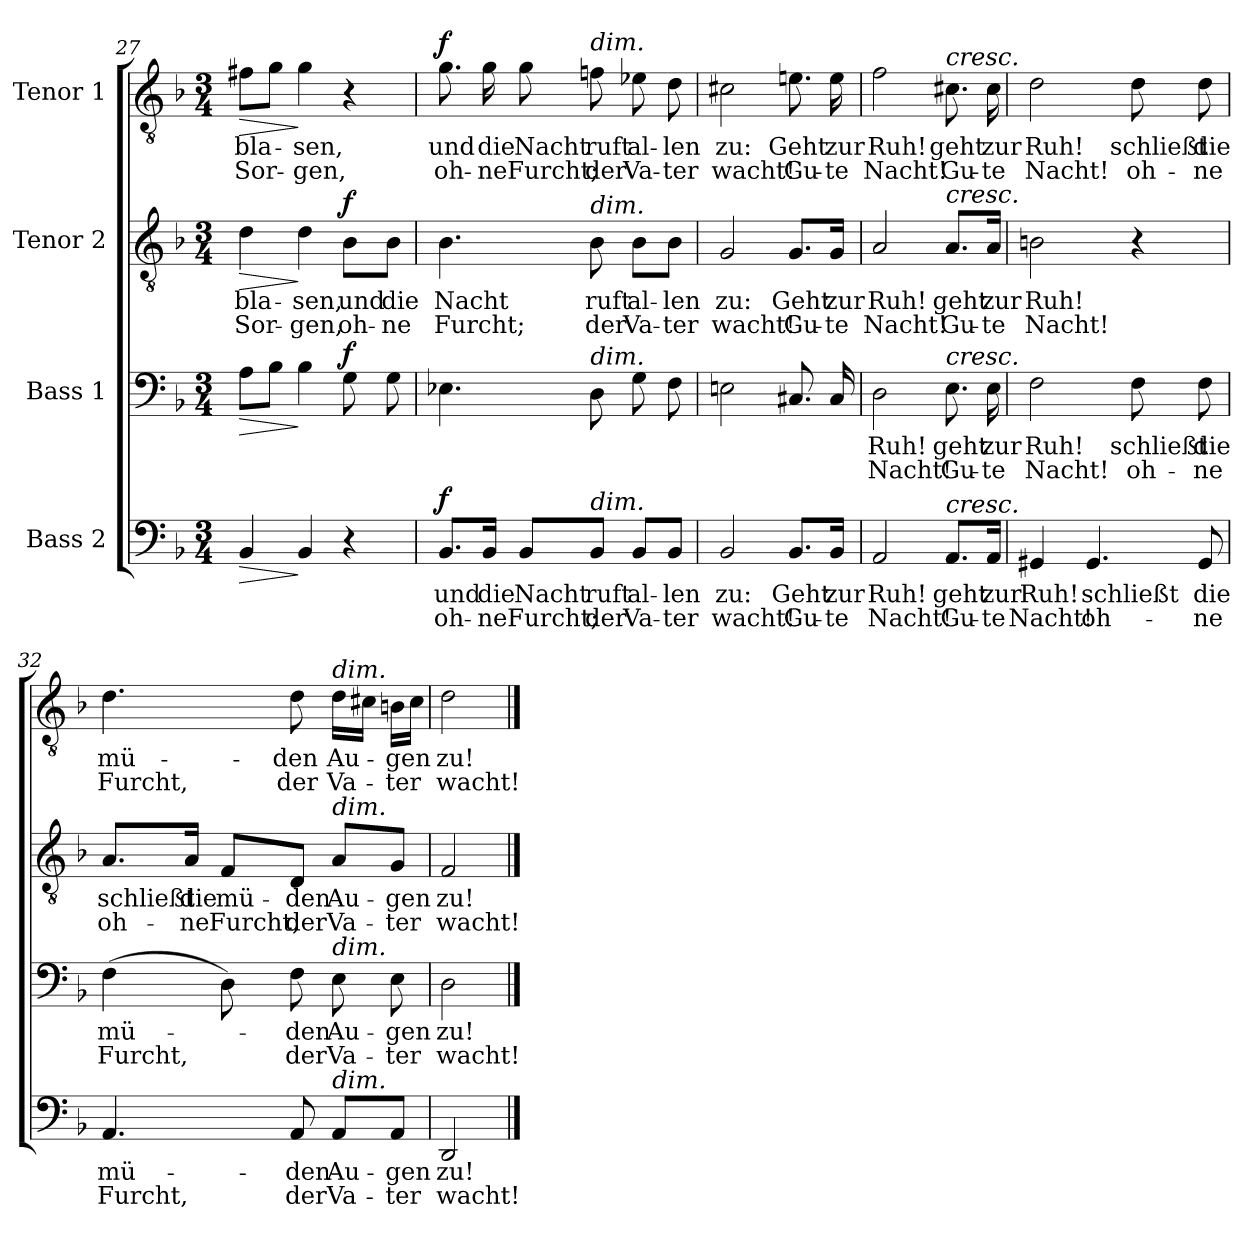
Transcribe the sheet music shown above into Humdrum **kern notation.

**kern	**text	**text	**dynam	**kern	**text	**text	**dynam	**kern	**text	**text	**dynam	**kern	**text	**text	**dynam
*part4	*part4	*part4	*part4	*part3	*part3	*part3	*part3	*part2	*part2	*part2	*part2	*part1	*part1	*part1	*part1
*staff4	*staff4	*staff4	*staff4	*staff3	*staff3	*staff3	*staff3	*staff2	*staff2	*staff2	*staff2	*staff1	*staff1	*staff1	*staff1
*I"Bass 2	*	*	*	*I"Bass 1	*	*	*	*I"Tenor 2	*	*	*	*I"Tenor 1	*	*	*
!!LO:LB:g=z
*clefF4	*	*	*	*clefF4	*	*	*	*clefGv2	*	*	*	*clefGv2	*	*	*
*k[b-]	*	*	*	*k[b-]	*	*	*	*k[b-]	*	*	*	*k[b-]	*	*	*
*M3/4	*	*	*	*M3/4	*	*	*	*M3/4	*	*	*	*M3/4	*	*	*
=27	=27	=27	=27	=27	=27	=27	=27	=27	=27	=27	=27	=27	=27	=27	=27
!	!	!	!LO:HP:b	!	!	!	!LO:HP:b	!	!	!	!LO:HP:b	!	!	!	!LO:HP:b
4BB-/	.	.	>	8A\L	.	.	>	4d\	bla-	Sor-	>	8f#X\L	bla-	Sor-	>
.	.	.	.	8B-\J	.	.	.	.	.	.	.	8g\J	.	.	.
4BB-/	.	.	]	4B-\	.	.	]	4d\	-sen,	-gen,	]	4g\	-sen,	-gen,	]
!	!	!	!	!	!	!	!LO:DY:a	!	!	!	!LO:DY:a	!	!	!	!
4r	.	.	.	8G\	.	.	f	8B-\L	und	oh-	f	4r	.	.	.
.	.	.	.	8G\	.	.	.	8B-\J	die	-ne	.	.	.	.	.
=28	=28	=28	=28	=28	=28	=28	=28	=28	=28	=28	=28	=28	=28	=28	=28
!	!	!	!LO:DY:a	!	!	!	!	!	!	!	!	!	!	!	!LO:DY:a
8.BB-/L	und	oh-	f	4.E-X\	.	.	.	4.B-\	Nacht	Furcht;	.	8.g\	und	oh-	f
16BB-/Jk	die	-ne	.	.	.	.	.	.	.	.	.	16g\	die	-ne	.
8BB-/L	Nacht	Furcht;	.	.	.	.	.	.	.	.	.	8g\	Nacht	Furcht;	.
!	!	!	!	!	!	!	!	!	!	!	!	!LO:TX:a:i:t=dim.	!	!	!
!	!	!	!	!	!	!	!	!LO:TX:a:i:t=dim.	!	!	!	!	!	!	!
!	!	!	!	!LO:TX:a:i:t=dim.	!	!	!	!	!	!	!	!	!	!	!
!LO:TX:a:i:t=dim.	!	!	!	!	!	!	!	!	!	!	!	!	!	!	!
8BB-/J	ruft	der	.	8D\	.	.	.	8B-\	ruft	der	.	8fn\	ruft	der	.
8BB-/L	al-	Va-	.	8G\	.	.	.	8B-\L	al-	Va-	.	8e-X\	al-	Va-	.
8BB-/J	-len	-ter	.	8F\	.	.	.	8B-\J	-len	-ter	.	8d\	-len	-ter	.
=29	=29	=29	=29	=29	=29	=29	=29	=29	=29	=29	=29	=29	=29	=29	=29
2BB-/	zu:	wacht!	.	2En\	.	.	.	2G/	zu:	wacht!	.	2c#X\	zu:	wacht!	.
8.BB-/L	Geht	Gu-	.	8.C#X/	.	.	.	8.G/L	Geht	Gu-	.	8.en\	Geht	Gu-	.
16BB-/Jk	zur	-te	.	16C#/	.	.	.	16G/Jk	zur	-te	.	16e\	zur	-te	.
!!LO:LB:g=z
=30	=30	=30	=30	=30	=30	=30	=30	=30	=30	=30	=30	=30	=30	=30	=30
2AA/	Ruh!	Nacht!	.	2D\	Ruh!	Nacht!	.	2A/	Ruh!	Nacht!	.	2f\	Ruh!	Nacht!	.
!	!	!	!	!	!	!	!	!	!	!	!	!LO:TX:a:i:t=cresc.	!	!	!
!	!	!	!	!	!	!	!	!LO:TX:a:i:t=cresc.	!	!	!	!	!	!	!
!	!	!	!	!LO:TX:a:i:t=cresc.	!	!	!	!	!	!	!	!	!	!	!
!LO:TX:a:i:t=cresc.	!	!	!	!	!	!	!	!	!	!	!	!	!	!	!
8.AA/L	geht	Gu-	.	8.E\	geht	Gu-	.	8.A/L	geht	Gu-	.	8.c#X\	geht	Gu-	.
16AA/Jk	zur	-te	.	16E\	zur	-te	.	16A/Jk	zur	-te	.	16c#\	zur	-te	.
=31	=31	=31	=31	=31	=31	=31	=31	=31	=31	=31	=31	=31	=31	=31	=31
4GG#X/	Ruh!	Nacht!	.	2F\	Ruh!	Nacht!	.	2Bn\	Ruh!	Nacht!	.	2d\	Ruh!	Nacht!	.
4.GG#/	schließt	oh-	.	.	.	.	.	.	.	.	.	.	.	.	.
.	.	.	.	8F\	schließt	oh-	.	4r	.	.	.	8d\	schließt	oh-	.
8GG#/	die	-ne	.	8F\	die	-ne	.	.	.	.	.	8d\	die	-ne	.
=32	=32	=32	=32	=32	=32	=32	=32	=32	=32	=32	=32	=32	=32	=32	=32
4.AA/	mü-	Furcht,	.	(4F\	mü-	Furcht,	.	8.A/L	schließt	oh-	.	4.d\	mü-	Furcht,	.
.	.	.	.	.	.	.	.	16A/Jk	die	-ne	.	.	.	.	.
.	.	.	.	8D\)	.	.	.	8F/L	mü-	Furcht,	.	.	.	.	.
8AA/	-den	der	.	8F\	-den	der	.	8D/J	-den	der	.	8d\	-den	der	.
!	!	!	!	!	!	!	!	!	!	!	!	!LO:TX:a:i:t=dim.	!	!	!
!	!	!	!	!	!	!	!	!LO:TX:a:i:t=dim.	!	!	!	!	!	!	!
!	!	!	!	!LO:TX:a:i:t=dim.	!	!	!	!	!	!	!	!	!	!	!
!LO:TX:a:i:t=dim.	!	!	!	!	!	!	!	!	!	!	!	!	!	!	!
8AA/L	Au-	Va-	.	8E\	Au-	Va-	.	8A/L	Au-	Va-	.	16d\LL	Au-	Va-	.
.	.	.	.	.	.	.	.	.	.	.	.	16c#X\JJ	.	.	.
8AA/J	-gen	-ter	.	8E\	-gen	-ter	.	8G/J	-gen	-ter	.	16Bn\LL	-gen	-ter	.
.	.	.	.	.	.	.	.	.	.	.	.	16c#\JJ	.	.	.
=33	=33	=33	=33	=33	=33	=33	=33	=33	=33	=33	=33	=33	=33	=33	=33
2DD/	zu!	wacht!	.	2D\	zu!	wacht!	.	2F/	zu!	wacht!	.	2d\	zu!	wacht!	.
==	==	==	==	==	==	==	==	==	==	==	==	==	==	==	==
*-	*-	*-	*-	*-	*-	*-	*-	*-	*-	*-	*-	*-	*-	*-	*-
